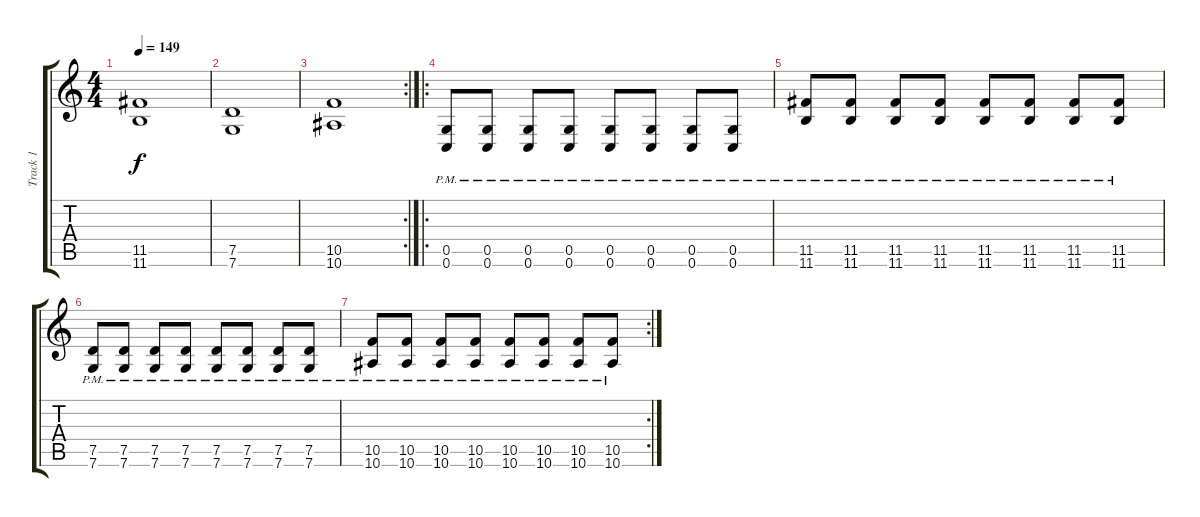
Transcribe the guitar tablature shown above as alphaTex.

\track ("Track 1" "Track 1") {instrument distortionguitar}
\staff {score tabs}
\tuning (D4 A3 F3 C3 G2 C2) {hide}
\ts (4 4)
\tempo 149
\clef g2
\ks c
(11.5 11.6).1{dy f} |
(7.5 7.6).1 |
\rc 2
(10.5 10.6).1 |
\ro
(0.5{pm} 0.6{pm}).8 (0.5 0.6{pm}).8 (0.5{pm} 0.6{pm}).8 (0.5{pm} 0.6{pm}).8 (0.5{pm} 0.6{pm}).8 (0.5{pm} 0.6{pm}).8 (0.5{pm} 0.6{pm}).8 (0.5{pm} 0.6{pm}).8 |
(11.5{pm} 11.6{pm}).8 (11.5{pm} 11.6{pm}).8 (11.5{pm} 11.6{pm}).8 (11.5{pm} 11.6{pm}).8 (11.5{pm} 11.6{pm}).8 (11.5{pm} 11.6{pm}).8 (11.5{pm} 11.6{pm}).8 (11.5{pm} 11.6{pm}).8 |
(7.5{pm} 7.6{pm}).8 (7.5{pm} 7.6{pm}).8 (7.5{pm} 7.6{pm}).8 (7.5{pm} 7.6{pm}).8 (7.5{pm} 7.6{pm}).8 (7.5{pm} 7.6{pm}).8 (7.5{pm} 7.6{pm}).8 (7.5{pm} 7.6{pm}).8 |
\rc 2
(10.5{pm} 10.6{pm}).8 (10.5{pm} 10.6{pm}).8 (10.5{pm} 10.6{pm}).8 (10.5{pm} 10.6{pm}).8 (10.5{pm} 10.6{pm}).8 (10.5{pm} 10.6{pm}).8 (10.5{pm} 10.6{pm}).8 (10.5{pm} 10.6{pm}).8
